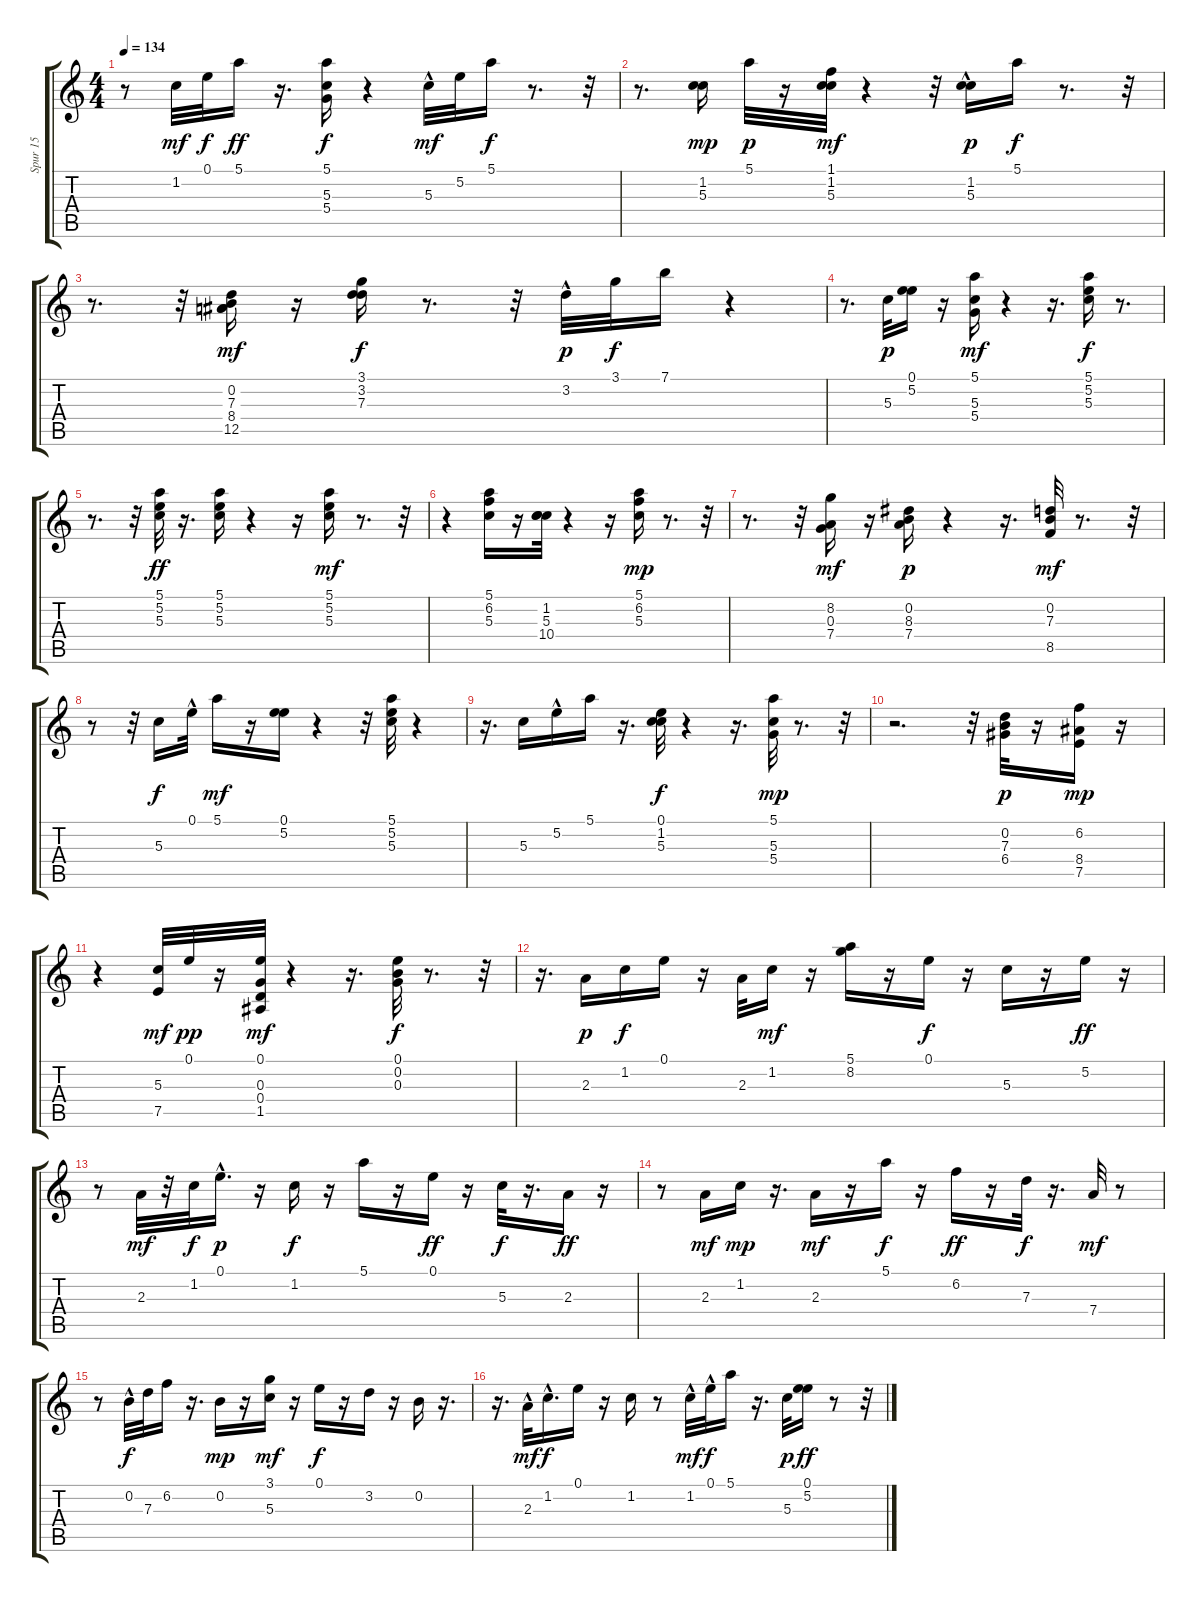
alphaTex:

\track ("Spur 15" "Spur 15") {instrument distortionguitar}
\staff {score tabs}
\tuning (E4 B3 G3 D3 A2 E2) {hide}
\ts (4 4)
\tempo 134
\clef g2
\ks c
r.8{dy f} 1.2.32{dy mf} 0.1.32{dy f} 5.1.16{dy ff} r.16{d} (5.1 5.3 5.4).16{dy f} r.4 5.3{hac}.32{dy mf} 5.2.32 5.1.16{dy f} r.8{d} r.32 |
r.8{d} (1.2 5.3).16{dy mp} 5.1.32{dy p} r.16 (1.1 1.2 5.3).32{dy mf} r.4 r.32 (1.2{hac} 5.3{hac}).16{dy p} 5.1.16{dy f} r.8{d} r.32 |
r.8{d} r.32 (0.2 7.3 8.4 12.5).16{dy mf} r.16 (3.1 3.2 7.3).16{dy f} r.8{d} r.32 3.2{hac}.32{dy p} 3.1.32{dy f} 7.1.16 r.4 |
r.8{d} 5.3.32{dy p} (0.1 5.2).16 r.16 (5.1 5.3 5.4).16{dy mf} r.4 r.16{d} (5.1 5.2 5.3).16{dy f} r.8{d} |
r.8{d} r.32 (5.1 5.2 5.3).32{dy ff} r.16{d} (5.1 5.2 5.3).16 r.4 r.16 (5.1 5.2 5.3).16{dy mf} r.8{d} r.32 |
r.4 (5.1 6.2 5.3).16 r.16 (1.2 5.3 10.4).32 r.4 r.16 (5.1 6.2 5.3).16{dy mp} r.8{d} r.32 |
r.8{d} r.32 (8.2 0.3 7.4).16{dy mf} r.16 (0.2 8.3 7.4).16{dy p} r.4 r.16{d} (0.2 7.3 8.5).32{dy mf} r.8{d} r.32 |
r.8 r.32 5.3.16{dy f} 0.1{hac}.32 5.1.16{dy mf} r.16 (0.1 5.2).16 r.4 r.32 (5.1 5.2 5.3).32 r.4 |
r.16{d} 5.3.16 5.2{hac}.16 5.1.16 r.16{d} (0.1 1.2 5.3).32{dy f} r.4 r.16{d} (5.1 5.3 5.4).32{dy mp} r.8{d} r.32 |
r.2{d} r.32 (0.2 7.3 6.4).32{dy p} r.16 (6.2 8.4 7.5).16{dy mp} r.16 |
r.4 (5.3 7.5).32{dy mf} 0.1.32{dy pp} r.16 (0.1 0.3 0.4 1.5).32{dy mf} r.4 r.16{d} (0.1 0.2 0.3).32{dy f} r.8{d} r.32 |
r.16{d} 2.3.16{dy p} 1.2.16{dy f} 0.1.16 r.16 2.3.32 1.2.16{dy mf} r.16 (5.1 8.2).16 r.16 0.1.16{dy f} r.16 5.3.16 r.16 5.2.16{dy ff} r.16 |
r.8 2.3.32{dy mf} r.32 1.2.32{dy f} 0.1{hac}.16{d dy p} r.16 1.2.16{dy f} r.16 5.1.16 r.16 0.1.16{dy ff} r.16 5.3.32{dy f} r.16{d} 2.3.16{dy ff} r.16 |
r.8 2.3.16{dy mf} 1.2.16{dy mp} r.16{d} 2.3.16{dy mf} r.16 5.1.16{dy f} r.16 6.2.16{dy ff} r.16 7.3.32{dy f} r.16{d} 7.4.32{dy mf} r.8 |
r.8 0.2{hac}.32{dy f} 7.3.32 6.2.16 r.16{d} 0.2.16{dy mp} r.16 (3.1 5.3).16{dy mf} r.16 0.1.16{dy f} r.16 3.2.16 r.16 0.2.16 r.16{d} |
r.16{d} 2.3{hac}.32{dy mf} 1.2{hac}.16{d dy f} 0.1.16 r.16 1.2.16 r.8 1.2{hac}.32{dy mf} 0.1{hac}.32{dy f} 5.1.16 r.16{d} 5.3.32{dy p} (0.1 5.2).16{dy ff} r.8 r.32
